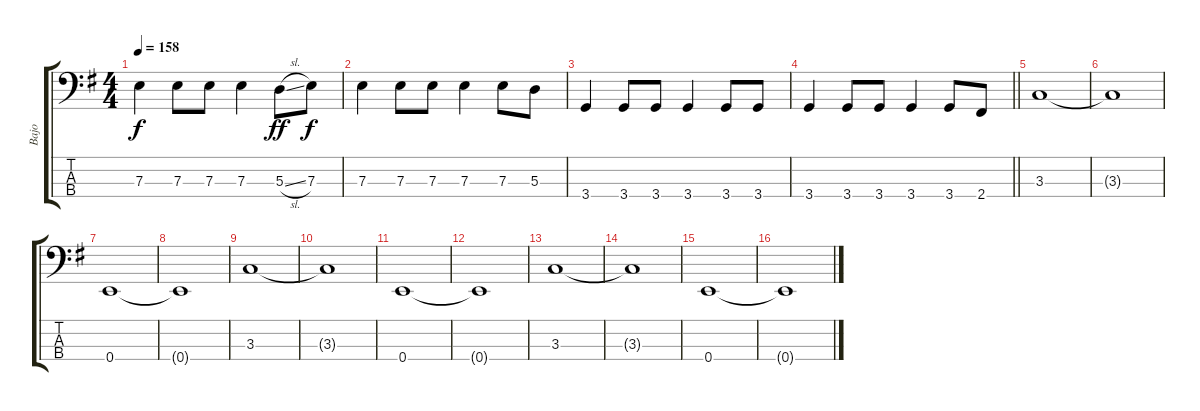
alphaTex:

\track ("Bajo" "Bajo") {instrument electricbassfinger}
\staff {score tabs}
\tuning (G2 D2 A1 E1) {hide}
\ts (4 4)
\tempo 158
\clef f4
\ks g
7.3.4{dy f} 7.3.8 7.3.8 7.3.4 5.3{sl}.8{dy ff} 7.3.8{dy f} |
7.3.4 7.3.8 7.3.8 7.3.4 7.3.8 5.3.8 |
3.4.4 3.4.8 3.4.8 3.4.4 3.4.8 3.4.8 |
\barLineRight lightlight
3.4.4 3.4.8 3.4.8 3.4.4 3.4.8 2.4.8 |
3.3.1 |
3.3{t}.1 |
0.4.1 |
0.4{t}.1 |
3.3.1 |
3.3{t}.1 |
0.4.1 |
0.4{t}.1 |
3.3.1 |
3.3{t}.1 |
0.4.1 |
0.4{t}.1
